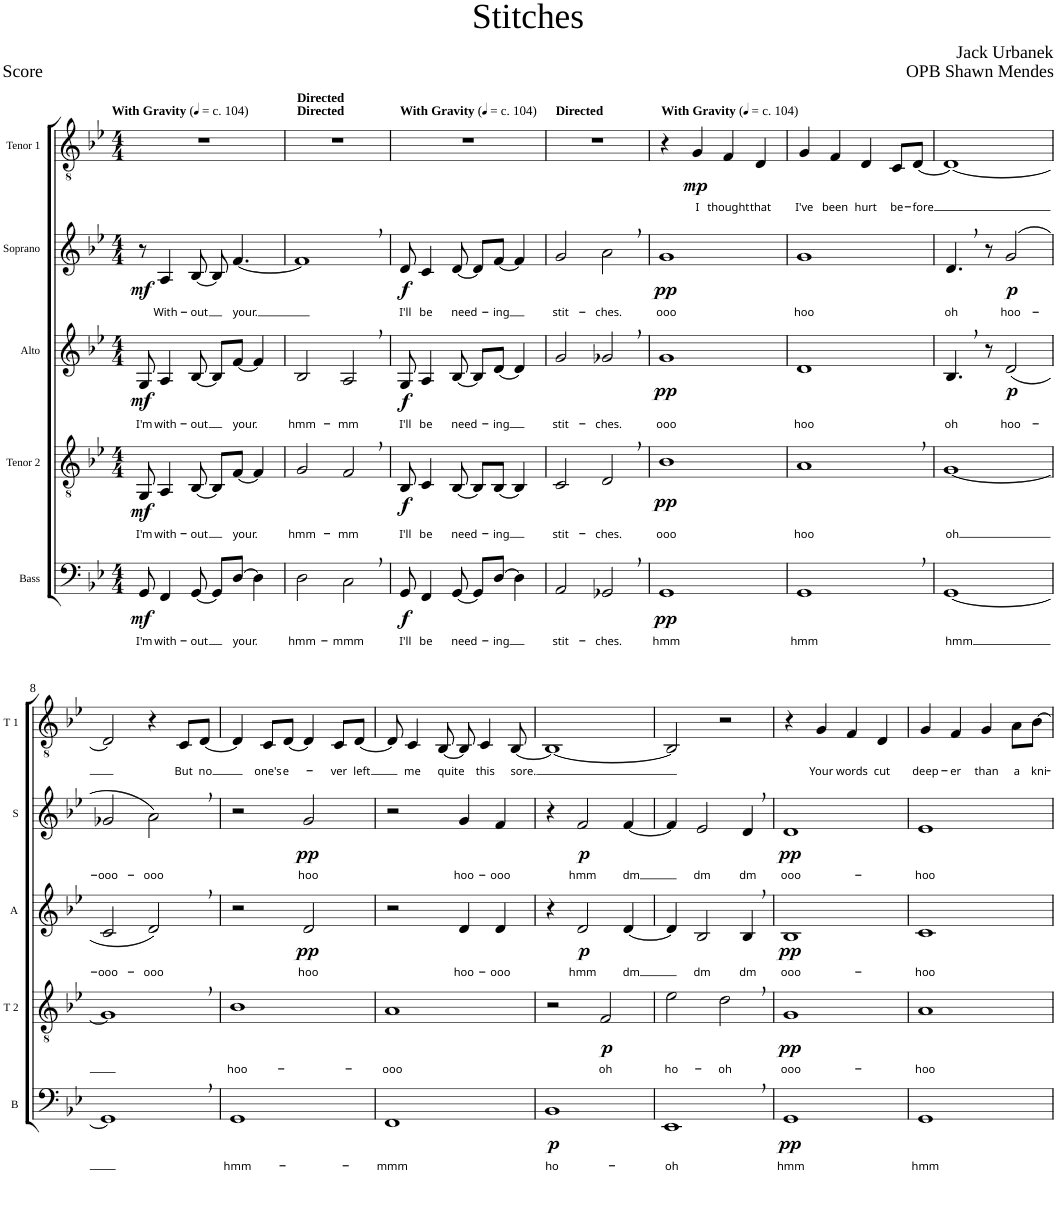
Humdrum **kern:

**kern	**text	**dynam	**kern	**text	**dynam	**kern	**text	**dynam	**kern	**text	**dynam	**kern	**text	**dynam
*part5	*part5	*part5	*part4	*part4	*part4	*part3	*part3	*part3	*part2	*part2	*part2	*part1	*part1	*part1
*staff5	*staff5	*staff5	*staff4	*staff4	*staff4	*staff3	*staff3	*staff3	*staff2	*staff2	*staff2	*staff1	*staff1	*staff1
*I"Bass	*	*	*I"Tenor 2	*	*	*I"Alto	*	*	*I"Soprano	*	*	*I"Tenor 1	*	*
*I'B	*	*	*I'T 2	*	*	*I'A	*	*	*I'S	*	*	*I'T 1	*	*
*clefF4	*	*	*clefGv2	*	*	*clefG2	*	*	*clefG2	*	*	*clefGv2	*	*
*k[b-e-]	*	*	*k[b-e-]	*	*	*k[b-e-]	*	*	*k[b-e-]	*	*	*k[b-e-]	*	*
*M4/4	*	*	*M4/4	*	*	*M4/4	*	*	*M4/4	*	*	*M4/4	*	*
=1	=1	=1	=1	=1	=1	=1	=1	=1	=1	=1	=1	=1	=1	=1
!	!	!	!	!	!	!	!	!	!	!	!	!LO:TX:a:B:t=With Gravity	!	!
!	!	!	!	!	!	!	!	!	!	!	!	!LO:TX:a:t=(	!	!
!	!	!	!	!	!	!	!	!	!	!	!	!LO:TX:a:t=c. 104)	!	!
!	!LO:LY:b	!LO:DY:b	!	!LO:LY:b	!LO:DY:b	!	!LO:LY:b	!LO:DY:b	!	!	!LO:DY:b	!	!	!
8GG/	I'm	mf	8GG/	I'm	mf	8G/	I'm	mf	8r	.	mf	1r	.	.
!	!LO:LY:b	!	!	!LO:LY:b	!	!	!LO:LY:b	!	!	!LO:LY:b	!	!	!	!
4FF/	with-	.	4AA/	with-	.	4A/	with-	.	4A/	With-	.	.	.	.
!	!LO:LY:b	!	!	!LO:LY:b	!	!	!LO:LY:b	!	!	!LO:LY:b	!	!	!	!
[8GG/	-out	.	[8BB-/	-out	.	[8B-/	-out	.	[8B-/	-out	.	.	.	.
8GG/L]	.	.	8BB-/L]	.	.	8B-/L]	.	.	8B-/]	.	.	.	.	.
!	!LO:LY:b	!	!	!LO:LY:b	!	!	!LO:LY:b	!	!	!LO:LY:b	!	!	!	!
[8D/J	your.	.	[8F/J	your.	.	[8f/J	your.	.	[4.f/	your.	.	.	.	.
4D\]	.	.	4F/]	.	.	4f/]	.	.	.	.	.	.	.	.
=2	=2	=2	=2	=2	=2	=2	=2	=2	=2	=2	=2	=2	=2	=2
!	!	!	!	!	!	!	!	!	!	!	!	!LO:TX:a:B:t=Directed	!	!
!	!	!	!	!	!	!	!	!	!	!	!	!LO:TX:a:B:t=Directed	!	!
!	!LO:LY:b	!	!	!LO:LY:b	!	!	!LO:LY:b	!	!	!	!	!	!	!
2D\	hmm-	.	2G/	hmm-	.	2B-/	hmm-	.	1f,]	.	.	1r	.	.
!	!LO:LY:b	!	!	!LO:LY:b	!	!	!LO:LY:b	!	!	!	!	!	!	!
2C,\	-mmm	.	2F,/	-mm	.	2A,/	-mm	.	.	.	.	.	.	.
=3	=3	=3	=3	=3	=3	=3	=3	=3	=3	=3	=3	=3	=3	=3
!	!	!	!	!	!	!	!	!	!	!	!	!LO:TX:a:B:t=With Gravity	!	!
!	!	!	!	!	!	!	!	!	!	!	!	!LO:TX:a:t=(	!	!
!	!	!	!	!	!	!	!	!	!	!	!	!LO:TX:a:t=c. 104)	!	!
!	!LO:LY:b	!LO:DY:b	!	!LO:LY:b	!LO:DY:b	!	!LO:LY:b	!LO:DY:b	!	!LO:LY:b	!LO:DY:b	!	!	!
8GG/	I'll	f	8BB-/	I'll	f	8G/	I'll	f	8d/	I'll	f	1r	.	.
!	!LO:LY:b	!	!	!LO:LY:b	!	!	!LO:LY:b	!	!	!LO:LY:b	!	!	!	!
4FF/	be	.	4C/	be	.	4A/	be	.	4c/	be	.	.	.	.
!	!LO:LY:b	!	!	!LO:LY:b	!	!	!LO:LY:b	!	!	!LO:LY:b	!	!	!	!
[8GG/	need-	.	[8BB-/	need-	.	[8B-/	need-	.	[8d/	need-	.	.	.	.
8GG/L]	.	.	8BB-/L]	.	.	8B-/L]	.	.	8d/L]	.	.	.	.	.
!	!LO:LY:b	!	!	!LO:LY:b	!	!	!LO:LY:b	!	!	!LO:LY:b	!	!	!	!
[8D/J	-ing	.	[8BB-/J	-ing	.	[8d/J	-ing	.	[8f/J	-ing	.	.	.	.
4D\]	.	.	4BB-/]	.	.	4d/]	.	.	4f/]	.	.	.	.	.
=4	=4	=4	=4	=4	=4	=4	=4	=4	=4	=4	=4	=4	=4	=4
!	!	!	!	!	!	!	!	!	!	!	!	!LO:TX:a:B:t=Directed	!	!
!	!LO:LY:b	!	!	!LO:LY:b	!	!	!LO:LY:b	!	!	!LO:LY:b	!	!	!	!
2AA/	stit-	.	2C/	stit-	.	2g/	stit-	.	2g/	stit-	.	1r	.	.
!	!LO:LY:b	!	!	!LO:LY:b	!	!	!LO:LY:b	!	!	!LO:LY:b	!	!	!	!
2GG-X,/	-ches.	.	2D,/	-ches.	.	2g-X,/	-ches.	.	2a,\	-ches.	.	.	.	.
=5	=5	=5	=5	=5	=5	=5	=5	=5	=5	=5	=5	=5	=5	=5
!	!	!	!	!	!	!	!	!	!	!	!	!LO:TX:a:B:t=With Gravity	!	!
!	!	!	!	!	!	!	!	!	!	!	!	!LO:TX:a:t=(	!	!
!	!	!	!	!	!	!	!	!	!	!	!	!LO:TX:a:t=c. 104)	!	!
!	!LO:LY:b	!LO:DY:b	!	!LO:LY:b	!LO:DY:b	!	!LO:LY:b	!LO:DY:b	!	!LO:LY:b	!LO:DY:b	!	!	!
1GG	hmm	pp	1B-	ooo	pp	1g	ooo	pp	1g	ooo	pp	4r	.	.
!	!	!	!	!	!	!	!	!	!	!	!	!	!LO:LY:b	!LO:DY:b
.	.	.	.	.	.	.	.	.	.	.	.	4G/	I	mp
!	!	!	!	!	!	!	!	!	!	!	!	!	!LO:LY:b	!
.	.	.	.	.	.	.	.	.	.	.	.	4F/	thought	.
!	!	!	!	!	!	!	!	!	!	!	!	!	!LO:LY:b	!
.	.	.	.	.	.	.	.	.	.	.	.	4D/	that	.
=6	=6	=6	=6	=6	=6	=6	=6	=6	=6	=6	=6	=6	=6	=6
!	!LO:LY:b	!	!	!LO:LY:b	!	!	!LO:LY:b	!	!	!LO:LY:b	!	!	!LO:LY:b	!
1GG,	hmm	.	1A,	hoo	.	1d	hoo	.	1g	hoo	.	4G/	I've	.
!	!	!	!	!	!	!	!	!	!	!	!	!	!LO:LY:b	!
.	.	.	.	.	.	.	.	.	.	.	.	4F/	been	.
!	!	!	!	!	!	!	!	!	!	!	!	!	!LO:LY:b	!
.	.	.	.	.	.	.	.	.	.	.	.	4D/	hurt	.
!	!	!	!	!	!	!	!	!	!	!	!	!	!LO:LY:b	!
.	.	.	.	.	.	.	.	.	.	.	.	8C/L	be-	.
!	!	!	!	!	!	!	!	!	!	!	!	!	!LO:LY:b	!
.	.	.	.	.	.	.	.	.	.	.	.	[8D/J	-fore	.
=7	=7	=7	=7	=7	=7	=7	=7	=7	=7	=7	=7	=7	=7	=7
!	!LO:LY:b	!	!	!LO:LY:b	!	!	!LO:LY:b	!	!	!LO:LY:b	!	!	!	!
[1GG	hmm	.	[1G	oh	.	4.B-,/	oh	.	4.d,/	oh	.	1D_	.	.
.	.	.	.	.	.	8r	.	.	8r	.	.	.	.	.
!	!	!	!	!	!	!	!LO:LY:b	!LO:DY:b	!	!LO:LY:b	!LO:DY:b	!	!	!
.	.	.	.	.	.	(<2d/	hoo-	p	(>2g/	hoo-	p	.	.	.
!!LO:LB:g=z
=8	=8	=8	=8	=8	=8	=8	=8	=8	=8	=8	=8	=8	=8	=8
!	!	!	!	!	!	!	!LO:LY:b	!	!	!LO:LY:b	!	!	!	!
1GG,]	.	.	1G,]	.	.	2c/	-ooo-	.	2g-X/	-ooo-	.	2D/]	.	.
!	!	!	!	!	!	!	!LO:LY:b	!	!	!LO:LY:b	!	!	!	!
.	.	.	.	.	.	2d,/)	-ooo	.	2a,\)	-ooo	.	4r	.	.
!	!	!	!	!	!	!	!	!	!	!	!	!	!LO:LY:b	!
.	.	.	.	.	.	.	.	.	.	.	.	8C/L	But	.
!	!	!	!	!	!	!	!	!	!	!	!	!	!LO:LY:b	!
.	.	.	.	.	.	.	.	.	.	.	.	[8D/J	no	.
=9	=9	=9	=9	=9	=9	=9	=9	=9	=9	=9	=9	=9	=9	=9
!	!LO:LY:b	!	!	!LO:LY:b	!	!	!	!	!	!	!	!	!	!
1GG	hmm-	.	1B-	hoo-	.	2r	.	.	2r	.	.	4D/]	.	.
!	!	!	!	!	!	!	!	!	!	!	!	!	!LO:LY:b	!
.	.	.	.	.	.	.	.	.	.	.	.	8C/L	one's	.
!	!	!	!	!	!	!	!	!	!	!	!	!	!LO:LY:b	!
.	.	.	.	.	.	.	.	.	.	.	.	[8D/J	e-	.
!	!	!	!	!	!	!	!LO:LY:b	!LO:DY:b	!	!LO:LY:b	!LO:DY:b	!	!	!
.	.	.	.	.	.	2d/	hoo	pp	2g/	hoo	pp	4D/]	.	.
!	!	!	!	!	!	!	!	!	!	!	!	!	!LO:LY:b	!
.	.	.	.	.	.	.	.	.	.	.	.	8C/L	-ver	.
!	!	!	!	!	!	!	!	!	!	!	!	!	!LO:LY:b	!
.	.	.	.	.	.	.	.	.	.	.	.	[8D/J	left	.
=10	=10	=10	=10	=10	=10	=10	=10	=10	=10	=10	=10	=10	=10	=10
!	!LO:LY:b	!	!	!LO:LY:b	!	!	!	!	!	!	!	!	!	!
1FF	-mmm	.	1A	-ooo	.	2r	.	.	2r	.	.	8D/]	.	.
!	!	!	!	!	!	!	!	!	!	!	!	!	!LO:LY:b	!
.	.	.	.	.	.	.	.	.	.	.	.	4C/	me	.
!	!	!	!	!	!	!	!	!	!	!	!	!	!LO:LY:b	!
.	.	.	.	.	.	.	.	.	.	.	.	[8BB-/	quite	.
!	!	!	!	!	!	!	!LO:LY:b	!	!	!LO:LY:b	!	!	!	!
.	.	.	.	.	.	4d/	hoo-	.	4g/	hoo-	.	8BB-/]	.	.
!	!	!	!	!	!	!	!	!	!	!	!	!	!LO:LY:b	!
.	.	.	.	.	.	.	.	.	.	.	.	4C/	this	.
!	!	!	!	!	!	!	!LO:LY:b	!	!	!LO:LY:b	!	!	!	!
.	.	.	.	.	.	4d/	-ooo	.	4f/	-ooo	.	.	.	.
!	!	!	!	!	!	!	!	!	!	!	!	!	!LO:LY:b	!
.	.	.	.	.	.	.	.	.	.	.	.	[8BB-/	sore.	.
=11	=11	=11	=11	=11	=11	=11	=11	=11	=11	=11	=11	=11	=11	=11
!	!LO:LY:b	!LO:DY:b	!	!	!	!	!	!	!	!	!	!	!	!
1BB-	ho-	p	2r	.	.	4r	.	.	4r	.	.	1BB-_	.	.
!	!	!	!	!	!	!	!LO:LY:b	!LO:DY:b	!	!LO:LY:b	!LO:DY:b	!	!	!
.	.	.	.	.	.	2d/	hmm	p	2f/	hmm	p	.	.	.
!	!	!	!	!LO:LY:b	!LO:DY:b	!	!	!	!	!	!	!	!	!
.	.	.	2F/	oh	p	.	.	.	.	.	.	.	.	.
!	!	!	!	!	!	!	!LO:LY:b	!	!	!LO:LY:b	!	!	!	!
.	.	.	.	.	.	[4d/	dm	.	[4f/	dm	.	.	.	.
=12	=12	=12	=12	=12	=12	=12	=12	=12	=12	=12	=12	=12	=12	=12
!	!LO:LY:b	!	!	!LO:LY:b	!	!	!	!	!	!	!	!	!	!
1EE-,	-oh	.	2e-\	ho-	.	4d/]	.	.	4f/]	.	.	2BB-/]	.	.
!	!	!	!	!	!	!	!LO:LY:b	!	!	!LO:LY:b	!	!	!	!
.	.	.	.	.	.	2B-/	dm	.	2e-/	dm	.	.	.	.
!	!	!	!	!LO:LY:b	!	!	!	!	!	!	!	!	!	!
.	.	.	2d,\	-oh	.	.	.	.	.	.	.	2r	.	.
!	!	!	!	!	!	!	!LO:LY:b	!	!	!LO:LY:b	!	!	!	!
.	.	.	.	.	.	4B-,/	dm	.	4d,/	dm	.	.	.	.
=13	=13	=13	=13	=13	=13	=13	=13	=13	=13	=13	=13	=13	=13	=13
!	!LO:LY:b	!LO:DY:b	!	!LO:LY:b	!LO:DY:b	!	!LO:LY:b	!LO:DY:b	!	!LO:LY:b	!LO:DY:b	!	!	!
1GG	hmm	pp	1G	ooo-	pp	1B-	ooo-	pp	1d	ooo-	pp	4r	.	.
!	!	!	!	!	!	!	!	!	!	!	!	!	!LO:LY:b	!
.	.	.	.	.	.	.	.	.	.	.	.	4G/	Your	.
!	!	!	!	!	!	!	!	!	!	!	!	!	!LO:LY:b	!
.	.	.	.	.	.	.	.	.	.	.	.	4F/	words	.
!	!	!	!	!	!	!	!	!	!	!	!	!	!LO:LY:b	!
.	.	.	.	.	.	.	.	.	.	.	.	4D/	cut	.
=14	=14	=14	=14	=14	=14	=14	=14	=14	=14	=14	=14	=14	=14	=14
!	!LO:LY:b	!	!	!LO:LY:b	!	!	!LO:LY:b	!	!	!LO:LY:b	!	!	!LO:LY:b	!
1GG	hmm	.	1A	-hoo	.	1c	-hoo	.	1e-	-hoo	.	4G/	deep-	.
!	!	!	!	!	!	!	!	!	!	!	!	!	!LO:LY:b	!
.	.	.	.	.	.	.	.	.	.	.	.	4F/	-er	.
!	!	!	!	!	!	!	!	!	!	!	!	!	!LO:LY:b	!
.	.	.	.	.	.	.	.	.	.	.	.	4G/	than	.
!	!	!	!	!	!	!	!	!	!	!	!	!	!LO:LY:b	!
.	.	.	.	.	.	.	.	.	.	.	.	8A\L	a	.
!	!	!	!	!	!	!	!	!	!	!	!	!	!LO:LY:b	!
.	.	.	.	.	.	.	.	.	.	.	.	[8B-\J	kni-	.
=	=	=	=	=	=	=	=	=	=	=	=	=	=	=
*-	*-	*-	*-	*-	*-	*-	*-	*-	*-	*-	*-	*-	*-	*-
